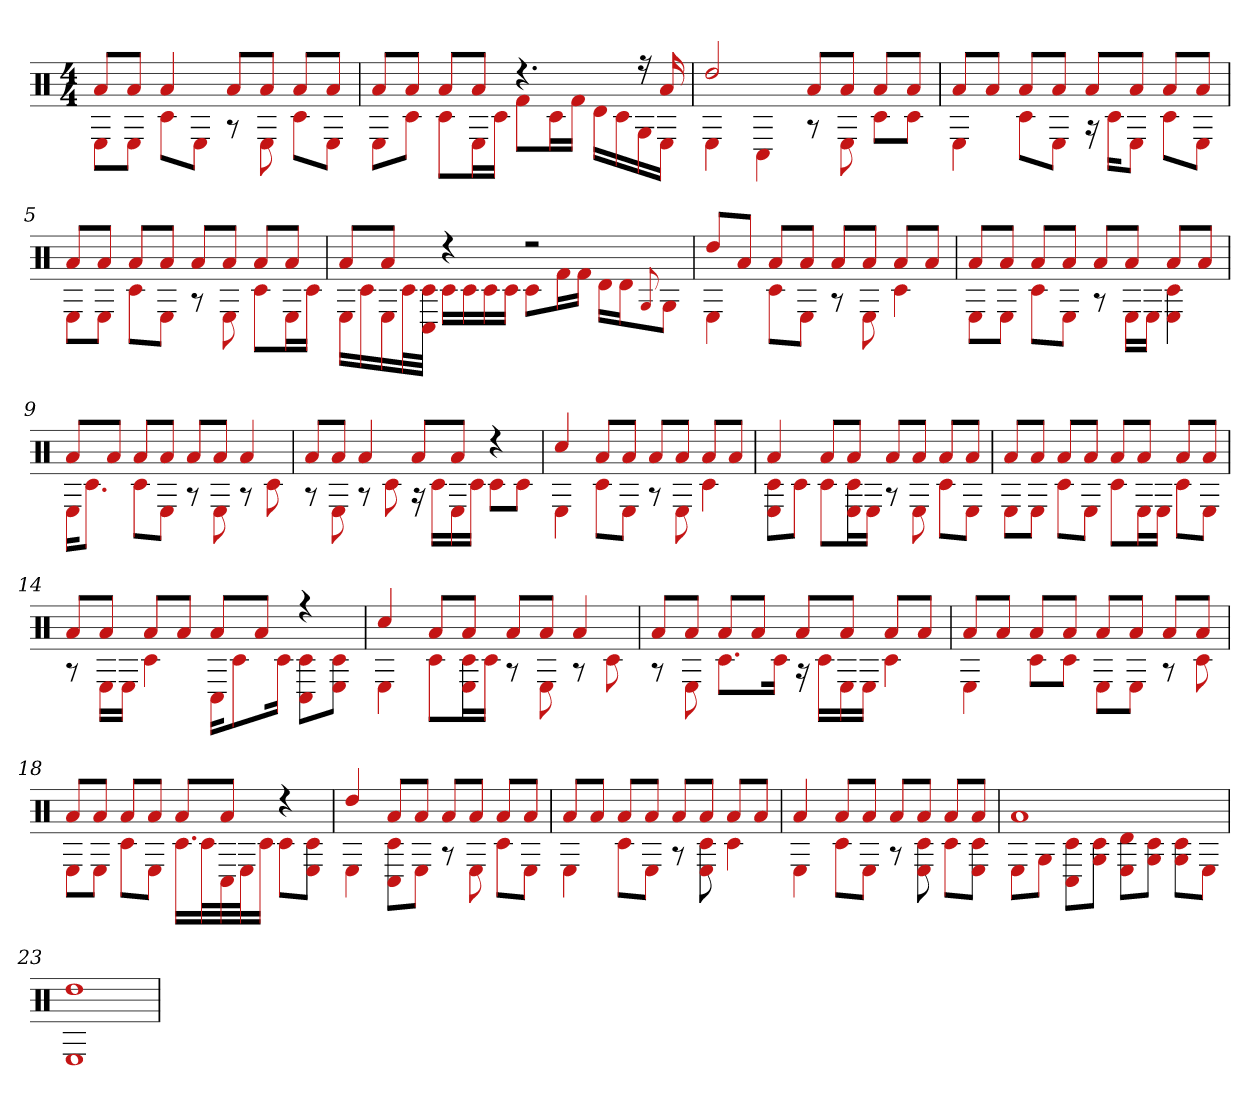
**kern
*part1
*staff1
*clefX
*k[]
*M4/4
=1
*^
8aL	8EL
8aJ	8EJ
4a	8c#L
.	8EJ
8aL	8r
8aJ	8E
8aL	8c#L
8aJ	8EJ
=2	=2
8aL	8EL
8aJ	8c#J
8aL	8c#L
8aJ	16EL
.	16c#JJ
4.r	8f#L
.	16c#L
.	16f#JJ
.	16dLL
.	16c#
16r	16G
16a	16EJJ
=3	=3
2dd	4E
.	4C#
8aL	8r
8aJ	8E
8aL	8c#L
8aJ	8c#J
=4	=4
8aL	4E
8aJ	.
8aL	8c#L
8aJ	8EJ
8aL	16r
.	16c#KL
8aJ	8EJ
8aL	8c#L
8aJ	8EJ
=5	=5
8aL	8EL
8aJ	8EJ
8aL	8c#L
8aJ	8EJ
8aL	8r
8aJ	8E
8aL	8c#L
8aJ	16EL
.	16c#JJ
=6	=6
8aL	16ELL
.	16c#
8aJ	16E
.	32c#L
.	32C# 32c#JJJ
4r	16c#LL
.	16c#
.	16c#
.	16c#JJ
2r	8c#L
.	16f#L
.	16f#JJ
.	16dLL
.	16dJ
.	8qqG
.	8GJ
=7	=7
8ddL	4E
8aJ	.
8aL	8c#L
8aJ	8EJ
8aL	8r
8aJ	8E
8aL	4c#
8aJ	.
=8	=8
8aL	8EL
8aJ	8EJ
8aL	8c#L
8aJ	8EJ
8aL	8r
8aJ	16ELL
.	16EJJ
8aL	4E 4c#
8aJ	.
=9	=9
8aL	16EKL
.	8.c#J
8aJ	.
8aL	8c#L
8aJ	8EJ
8aL	8r
8aJ	8E
4a	8r
.	8c#
=10	=10
8aL	8r
8aJ	8E
4a	8r
.	8c#
8aL	16r
.	16c#LL
8aJ	16E
.	16c#JJ
4r	8c#L
.	8c#J
=11	=11
4cc#	4E
8aL	8c#L
8aJ	8EJ
8aL	8r
8aJ	8E
8aL	4c#
8aJ	.
=12	=12
4a	8c# 8EL
.	8c#J
8aL	8c#L
8aJ	16c# 16EL
.	16EJJ
8aL	8r
8aJ	8E
8aL	8c#L
8aJ	8EJ
=13	=13
8aL	8EL
8aJ	8EJ
8aL	8c#L
8aJ	8EJ
8aL	8c#L
8aJ	16EL
.	16EJJ
8aL	8c#L
8aJ	8EJ
=14	=14
8aL	8r
8aJ	16ELL
.	16EJJ
8aL	4c#
8aJ	.
8aL	16C#KL
.	8c#
8aJ	.
.	16c#Jk
4r	8C# 8c#L
.	8c# 8EJ
=15	=15
4cc#	4E
8aL	8c#L
8aJ	16c# 16EL
.	16c#JJ
8aL	8r
8aJ	8E
4a	8r
.	8c#
=16	=16
8aL	8r
8aJ	8E
8aL	8.c#L
8aJ	.
.	16c#Jk
8aL	16r
.	16c#LL
8aJ	16E
.	16EJJ
8aL	4c#
8aJ	.
=17	=17
8aL	4E
8aJ	.
8aL	8c#L
8aJ	8c#J
8aL	8EL
8aJ	8EJ
8aL	8r
8aJ	8c#
=18	=18
8aL	8EL
8aJ	8EJ
8aL	8c#L
8aJ	8EJ
8aL	16.c#LL
.	32c#L
8aJ	32C#
.	32EJ
.	16c#JJ
4r	8c#L
.	8E 8c#J
=19	=19
4dd	4E
8aL	8C# 8c#L
8aJ	8EJ
8aL	8r
8aJ	8E
8aL	8c#L
8aJ	8EJ
=20	=20
8aL	4E
8aJ	.
8aL	8c#L
8aJ	8EJ
8aL	8r
8aJ	8c# 8E
8aL	4c#
8aJ	.
=21	=21
4a	4E
8aL	8c#L
8aJ	8EJ
8aL	8r
8aJ	8c# 8E
8aL	8c#L
8aJ	8c# 8EJ
=22	=22
1a	8EL
.	8GJ
.	8c# 8C#L
.	8c# 8GJ
.	8E 8dL
.	8c# 8GJ
.	8c# 8GL
.	8EJ
=23	=23
1dd	1E
*v	*v
=
*-
